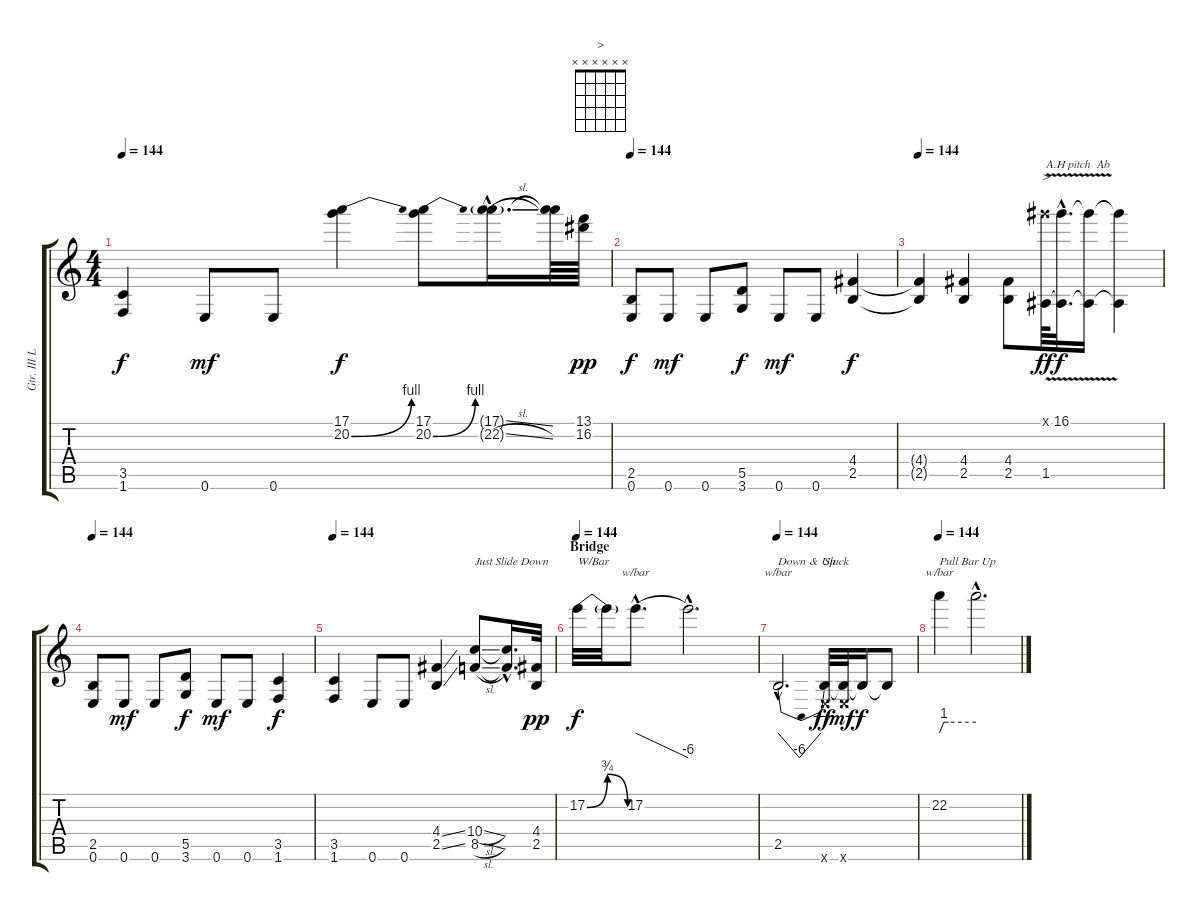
\track ("Gtr. III Lead" "Gtr. III L") {instrument overdrivenguitar}
\staff {score tabs}
\tuning (E4 B3 G3 D3 A2 E2) {hide}
\chord (">" x x x x x x) {firstfret 0}
\ts (4 4)
\tempo 144
\clef g2
\ks c
(3.5 1.6).4{dy f balance 15} 0.6.8{dy mf} 0.6.8 (17.1 20.2{be (bend 0 0 60 4)}).4{dy f} (17.1 20.2{be (bend 0 0 60 4)}).8 (17.1{sl g hac} 22.2{sl g hac}).16{d} (17.1{t} 22.2{t}).64 (13.1 16.2).64{dy pp} |
\tempo 144
(2.5 0.6).8{dy f balance 15} 0.6.8{dy mf} 0.6.8 (5.5 3.6).8{dy f} 0.6.8{dy mf} 0.6.8 (4.4 2.5).4{dy f} |
\tempo 144
(4.4{t} 2.5{t}).4{balance 15} (4.4 2.5).4 (4.4 2.5).8 (16.1{x} 1.5{v}).64{ch ">" txt "A.H pitch  Ab" dy ff} (16.1{v hac} 1.5{hac t}).32{d dy f} (16.1{t} 1.5{t}).16 (16.1{t} 1.5{t}).4 |
\tempo 144
(2.5 0.6).8{balance 15} 0.6.8{dy mf} 0.6.8 (5.5 3.6).8{dy f} 0.6.8{dy mf} 0.6.8 (3.5 1.6).4{dy f} |
\tempo 144
(3.5 1.6).4{balance 15} 0.6.8 0.6.8 (4.4{ss} 2.5{ss}).4 (10.4{sl} 8.5{sl}).8{txt "Just Slide Down"} (10.4{hac t} 8.5{hac t}).16{d} (4.4 2.5).32{dy pp} |
\section ("" "Bridge")
\tempo 144
17.2{be (bendrelease 0 0 30 3 30 3 60 0)}.32{txt "W/Bar" dy f balance 8} 17.2{t}.32 17.2{hac}.8{d tbe (dive default 0 0 60 -24)} 17.2{hac t}.2{d} |
\tempo 144
2.5{hac}.2{d tbe (dip default 0 0 45 -24 60 0) txt "Down & Up"} (2.5{t} 0.6{x}).32{txt "Slack" dy ff} (2.5{t} 0.6{x}).32{dy mf} 2.5{t}.16{dy f} 2.5{t}.8 |
\tempo 144
22.2.4{tbe (custom default 0 0 7 4 15 4 60 4) txt "Pull Bar Up"} 22.2{hac t}.2{d}
